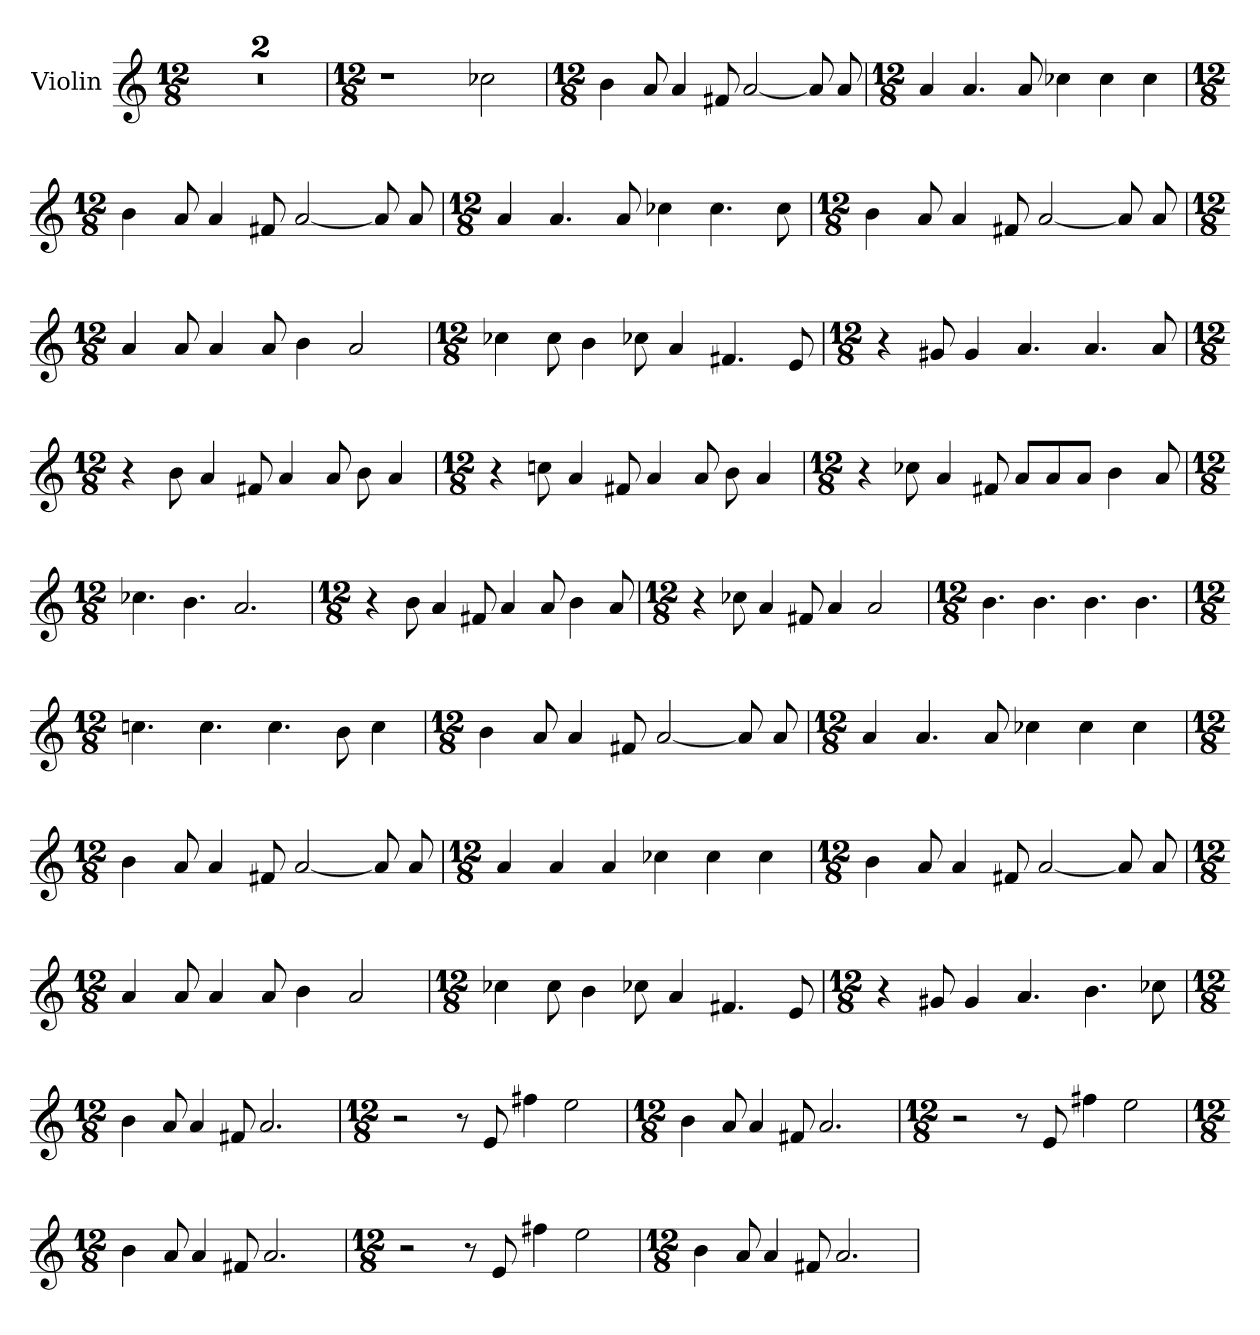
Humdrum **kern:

**kern
*part1
*staff1
*I"Violin
*I'Vln
*M12/8
=
1.r
=
*M12/8
1.r
=
*M12/8
1r
2cc-X
=
*M12/8
4b
8a
4a
8f#X
[2a
8a]
8a
=
*M12/8
4a
4.a
8a
4cc-X
4cc-
4cc-
=
*M12/8
4b
8a
4a
8f#X
[2a
8a]
8a
=
*M12/8
4a
4.a
8a
4cc-X
4.cc-
8cc-
=
*M12/8
4b
8a
4a
8f#X
[2a
8a]
8a
=
*M12/8
4a
8a
4a
8a
4b
2a
=
*M12/8
4cc-X
8cc-
4b
8cc-X
4a
4.f#X
8e
=
*M12/8
4r
8g#X
4g#
4.a
4.a
8a
=
*M12/8
4r
8b
4a
8f#X
4a
8a
8b
4a
=
*M12/8
4r
8ccn
4a
8f#X
4a
8a
8b
4a
=
*M12/8
4r
8cc-X
4a
8f#X
8aL
8a
8aJ
4b
8a
=
*M12/8
4.cc-X
4.b
2.a
=
*M12/8
4r
8b
4a
8f#X
4a
8a
4b
8a
=
*M12/8
4r
8cc-X
4a
8f#X
4a
2a
=
*M12/8
4.b
4.b
4.b
4.b
=
*M12/8
4.ccn
4.cc
4.cc
8b
4cc
=
*M12/8
4b
8a
4a
8f#X
[2a
8a]
8a
=
*M12/8
4a
4.a
8a
4cc-X
4cc-
4cc-
=
*M12/8
4b
8a
4a
8f#X
[2a
8a]
8a
=
*M12/8
4a
4a
4a
4cc-X
4cc-
4cc-
=
*M12/8
4b
8a
4a
8f#X
[2a
8a]
8a
=
*M12/8
4a
8a
4a
8a
4b
2a
=
*M12/8
4cc-X
8cc-
4b
8cc-X
4a
4.f#X
8e
=
*M12/8
4r
8g#X
4g#
4.a
4.b
8cc-X
=
*M12/8
4b
8a
4a
8f#X
2.a
=
*M12/8
2r
8r
8e
4ff#X
2ee
=
*M12/8
4b
8a
4a
8f#X
2.a
=
*M12/8
2r
8r
8e
4ff#X
2ee
=
*M12/8
4b
8a
4a
8f#X
2.a
=
*M12/8
2r
8r
8e
4ff#X
2ee
=
*M12/8
4b
8a
4a
8f#X
2.a
=
*-
